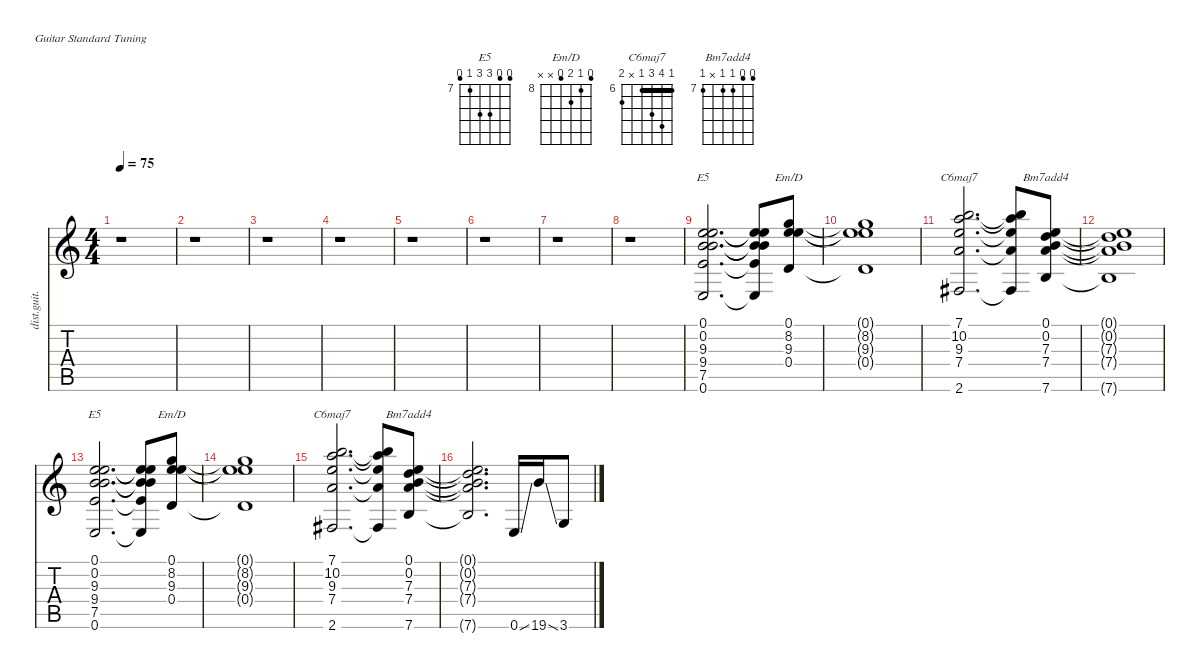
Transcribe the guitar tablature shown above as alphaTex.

\defaultSystemsLayout 4
\hideDynamics
\bracketExtendMode nobrackets
\otherSystemsTrackNameOrientation horizontal
\track ("Rhythm Guitar" "dist.guit.") {instrument distortionguitar}
\staff {score tabs}
\tuning (E4 B3 G3 D3 A2 E2)
\chord ("E5" 6 6 9 9 7 6) {firstfret 7}
\chord ("Em/D" 7 8 9 7 x x) {firstfret 8}
\chord ("C6maj7" 6 9 8 6 x 7) {firstfret 6 barre 6}
\chord ("Bm7add4" 6 6 7 7 x 7) {firstfret 7}
\ts (4 4)
\tempo 75
\clef g2
\ks c
r.1{dy f beam Down} |
r.1{beam Down} |
r.1{beam Down} |
r.1{beam Down} |
r.1{beam Down} |
r.1{beam Down} |
r.1{beam Down} |
r.1{beam Down} |
(0.1 0.2 9.3 9.4 7.5 0.6).2{d ch "E5" beam Up} (0.1{t} 0.2{t} 9.3{t} 9.4{t} 7.5{t} 0.6{t}).8{beam Up} (0.1 8.2 9.3 0.4).8{ch "Em/D" beam Up} |
(0.1{t} 8.2{t} 9.3{t} 0.4{t}).1{beam Down} |
(7.1 10.2 9.3 7.4 2.6{acc #}).2{d ch "C6maj7" beam Up} (7.1{t} 10.2{t} 9.3{t} 7.4{t} 2.6{t acc #}).8{beam Up} (0.1 0.2 7.3 7.4 7.6).8{ch "Bm7add4" beam Up} |
(0.1{t} 0.2{t} 7.3{t} 7.4{t} 7.6{t}).1{beam Up} |
(0.1 0.2 9.3 9.4 7.5 0.6).2{d ch "E5" beam Up} (0.1{t} 0.2{t} 9.3{t} 9.4{t} 7.5{t} 0.6{t}).8{beam Up} (0.1 8.2 9.3 0.4).8{ch "Em/D" beam Up} |
(0.1{t} 8.2{t} 9.3{t} 0.4{t}).1{beam Down} |
(7.1 10.2 9.3 7.4 2.6{acc #}).2{d ch "C6maj7" beam Up} (7.1{t} 10.2{t} 9.3{t} 7.4{t} 2.6{t acc #}).8{beam Up} (0.1 0.2 7.3 7.4 7.6).8{ch "Bm7add4" beam Up} |
(0.1{t} 0.2{t} 7.3{t} 7.4{t} 7.6{t}).2{d beam Up} 0.6{ss}.16{beam Up} 19.6{ss}.16{beam Up} 3.6.8{beam Up}
